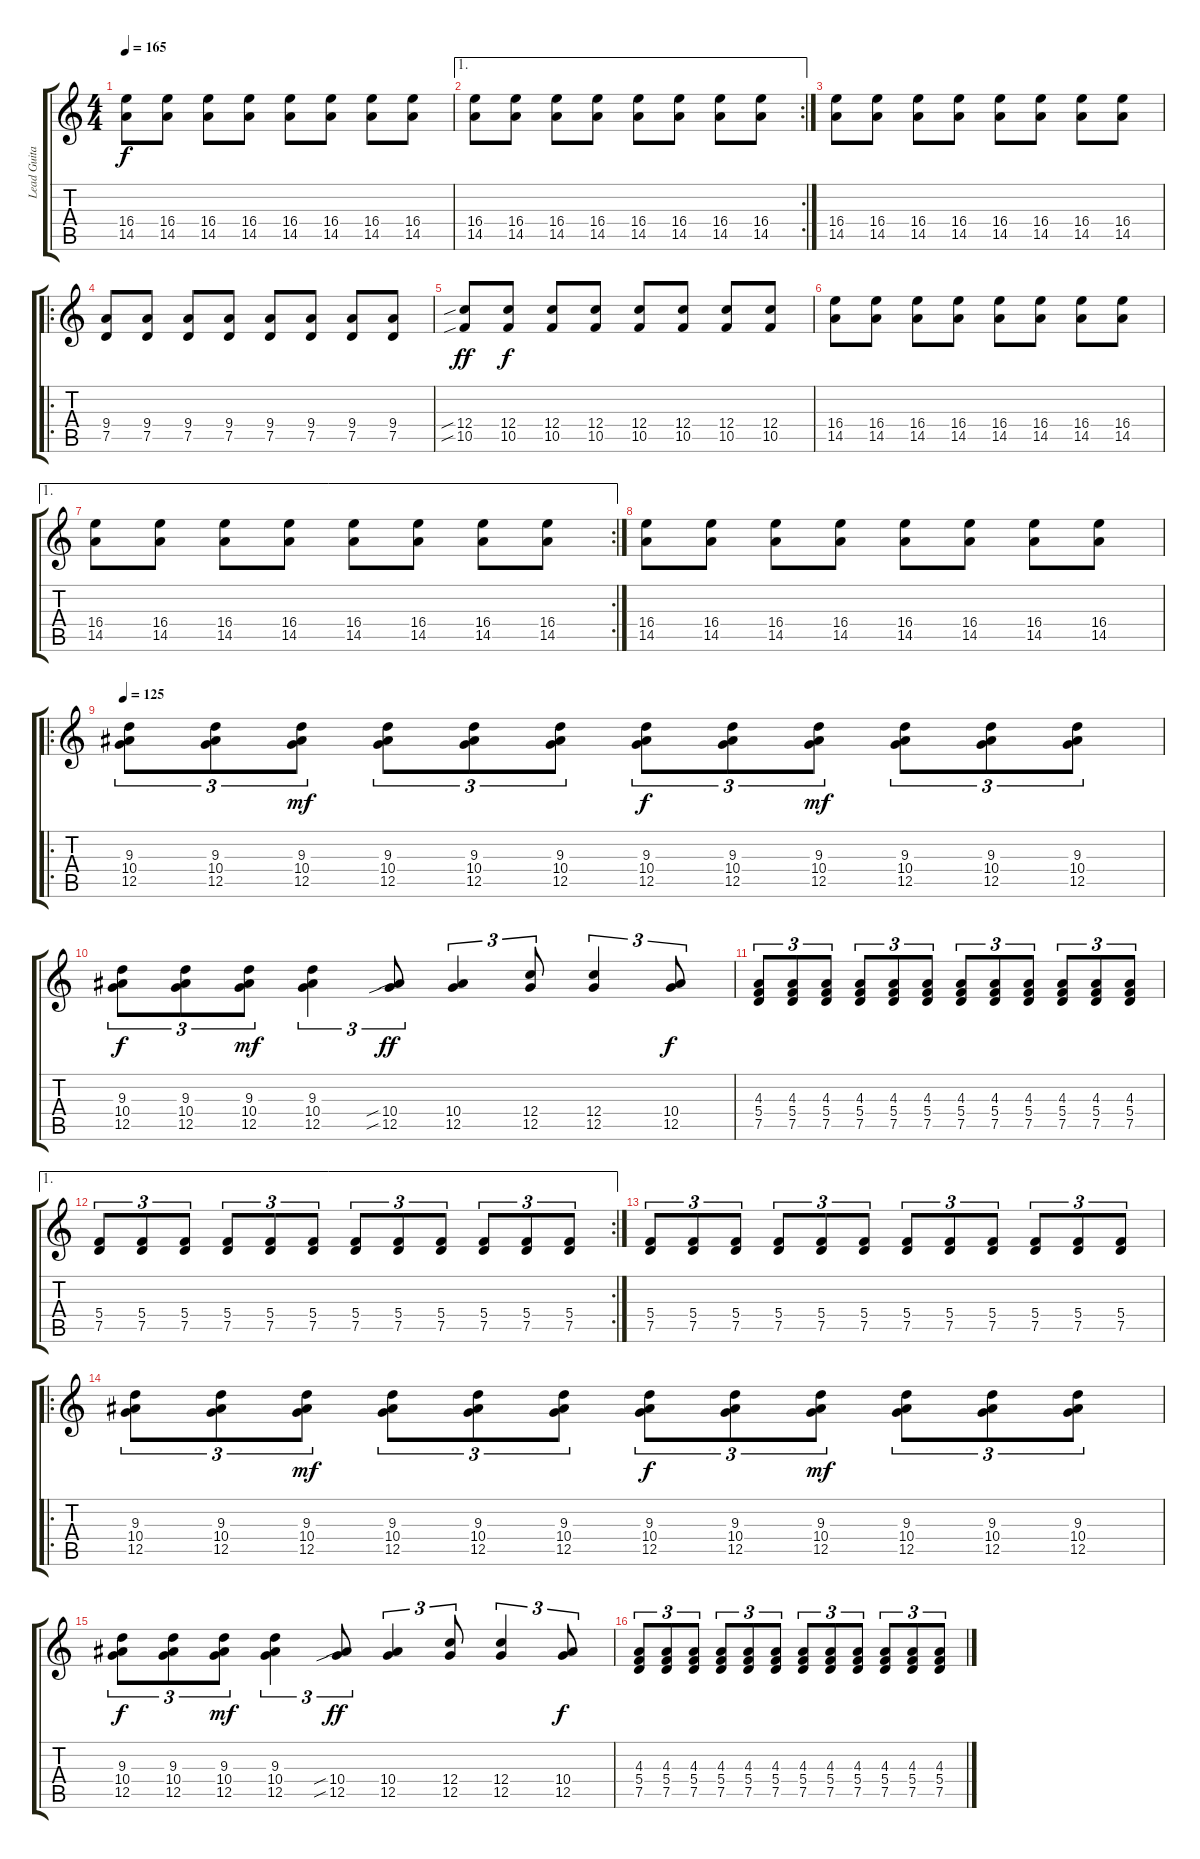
\track ("Lead Guitar (studio) 1" "Lead Guita") {instrument distortionguitar}
\staff {score tabs}
\tuning (D4 A3 F3 C3 G2 D2) {hide}
\ts (4 4)
\tempo 165
\clef g2
\ks c
(16.4 14.5).8{dy f} (16.4 14.5).8 (16.4 14.5).8 (16.4 14.5).8 (16.4 14.5).8 (16.4 14.5).8 (16.4 14.5).8 (16.4 14.5).8 |
\ae 1
\rc 2
(16.4 14.5).8 (16.4 14.5).8 (16.4 14.5).8 (16.4 14.5).8 (16.4 14.5).8 (16.4 14.5).8 (16.4 14.5).8 (16.4 14.5).8 |
(16.4 14.5).8 (16.4 14.5).8 (16.4 14.5).8 (16.4 14.5).8 (16.4 14.5).8 (16.4 14.5).8 (16.4 14.5).8 (16.4 14.5).8 |
\ro
(9.4 7.5).8 (9.4 7.5).8 (9.4 7.5).8 (9.4 7.5).8 (9.4 7.5).8 (9.4 7.5).8 (9.4 7.5).8 (9.4 7.5).8 |
(12.4{sib} 10.5{sib}).8{dy ff} (12.4 10.5).8{dy f} (12.4 10.5).8 (12.4 10.5).8 (12.4 10.5).8 (12.4 10.5).8 (12.4 10.5).8 (12.4 10.5).8 |
(16.4 14.5).8 (16.4 14.5).8 (16.4 14.5).8 (16.4 14.5).8 (16.4 14.5).8 (16.4 14.5).8 (16.4 14.5).8 (16.4 14.5).8 |
\ae 1
\rc 2
(16.4 14.5).8 (16.4 14.5).8 (16.4 14.5).8 (16.4 14.5).8 (16.4 14.5).8 (16.4 14.5).8 (16.4 14.5).8 (16.4 14.5).8 |
(16.4 14.5).8 (16.4 14.5).8 (16.4 14.5).8 (16.4 14.5).8 (16.4 14.5).8 (16.4 14.5).8 (16.4 14.5).8 (16.4 14.5).8 |
\ro
\tempo 125
(9.3 10.4 12.5).8{tu (3 2)} (9.3 10.4 12.5).8{tu (3 2)} (9.3 10.4 12.5).8{tu (3 2) dy mf} (9.3 10.4 12.5).8{tu (3 2)} (9.3 10.4 12.5).8{tu (3 2)} (9.3 10.4 12.5).8{tu (3 2)} (9.3 10.4 12.5).8{tu (3 2) dy f} (9.3 10.4 12.5).8{tu (3 2)} (9.3 10.4 12.5).8{tu (3 2) dy mf} (9.3 10.4 12.5).8{tu (3 2)} (9.3 10.4 12.5).8{tu (3 2)} (9.3 10.4 12.5).8{tu (3 2)} |
(9.3 10.4 12.5).8{tu (3 2) dy f} (9.3 10.4 12.5).8{tu (3 2)} (9.3 10.4 12.5).8{tu (3 2) dy mf} (9.3 10.4 12.5).4{tu (3 2)} (10.4{sib} 12.5{sib}).8{tu (3 2) dy ff} (10.4 12.5).4{tu (3 2)} (12.4 12.5).8{tu (3 2)} (12.4 12.5).4{tu (3 2)} (10.4 12.5).8{tu (3 2) dy f} |
(4.3 5.4 7.5).8{tu (3 2)} (4.3 5.4 7.5).8{tu (3 2)} (4.3 5.4 7.5).8{tu (3 2)} (4.3 5.4 7.5).8{tu (3 2)} (4.3 5.4 7.5).8{tu (3 2)} (4.3 5.4 7.5).8{tu (3 2)} (4.3 5.4 7.5).8{tu (3 2)} (4.3 5.4 7.5).8{tu (3 2)} (4.3 5.4 7.5).8{tu (3 2)} (4.3 5.4 7.5).8{tu (3 2)} (4.3 5.4 7.5).8{tu (3 2)} (4.3 5.4 7.5).8{tu (3 2)} |
\ae 1
\rc 2
(5.4 7.5).8{tu (3 2)} (5.4 7.5).8{tu (3 2)} (5.4 7.5).8{tu (3 2)} (5.4 7.5).8{tu (3 2)} (5.4 7.5).8{tu (3 2)} (5.4 7.5).8{tu (3 2)} (5.4 7.5).8{tu (3 2)} (5.4 7.5).8{tu (3 2)} (5.4 7.5).8{tu (3 2)} (5.4 7.5).8{tu (3 2)} (5.4 7.5).8{tu (3 2)} (5.4 7.5).8{tu (3 2)} |
(5.4 7.5).8{tu (3 2)} (5.4 7.5).8{tu (3 2)} (5.4 7.5).8{tu (3 2)} (5.4 7.5).8{tu (3 2)} (5.4 7.5).8{tu (3 2)} (5.4 7.5).8{tu (3 2)} (5.4 7.5).8{tu (3 2)} (5.4 7.5).8{tu (3 2)} (5.4 7.5).8{tu (3 2)} (5.4 7.5).8{tu (3 2)} (5.4 7.5).8{tu (3 2)} (5.4 7.5).8{tu (3 2)} |
\ro
(9.3 10.4 12.5).8{tu (3 2)} (9.3 10.4 12.5).8{tu (3 2)} (9.3 10.4 12.5).8{tu (3 2) dy mf} (9.3 10.4 12.5).8{tu (3 2)} (9.3 10.4 12.5).8{tu (3 2)} (9.3 10.4 12.5).8{tu (3 2)} (9.3 10.4 12.5).8{tu (3 2) dy f} (9.3 10.4 12.5).8{tu (3 2)} (9.3 10.4 12.5).8{tu (3 2) dy mf} (9.3 10.4 12.5).8{tu (3 2)} (9.3 10.4 12.5).8{tu (3 2)} (9.3 10.4 12.5).8{tu (3 2)} |
(9.3 10.4 12.5).8{tu (3 2) dy f} (9.3 10.4 12.5).8{tu (3 2)} (9.3 10.4 12.5).8{tu (3 2) dy mf} (9.3 10.4 12.5).4{tu (3 2)} (10.4{sib} 12.5{sib}).8{tu (3 2) dy ff} (10.4 12.5).4{tu (3 2)} (12.4 12.5).8{tu (3 2)} (12.4 12.5).4{tu (3 2)} (10.4 12.5).8{tu (3 2) dy f} |
(4.3 5.4 7.5).8{tu (3 2)} (4.3 5.4 7.5).8{tu (3 2)} (4.3 5.4 7.5).8{tu (3 2)} (4.3 5.4 7.5).8{tu (3 2)} (4.3 5.4 7.5).8{tu (3 2)} (4.3 5.4 7.5).8{tu (3 2)} (4.3 5.4 7.5).8{tu (3 2)} (4.3 5.4 7.5).8{tu (3 2)} (4.3 5.4 7.5).8{tu (3 2)} (4.3 5.4 7.5).8{tu (3 2)} (4.3 5.4 7.5).8{tu (3 2)} (4.3 5.4 7.5).8{tu (3 2)}
